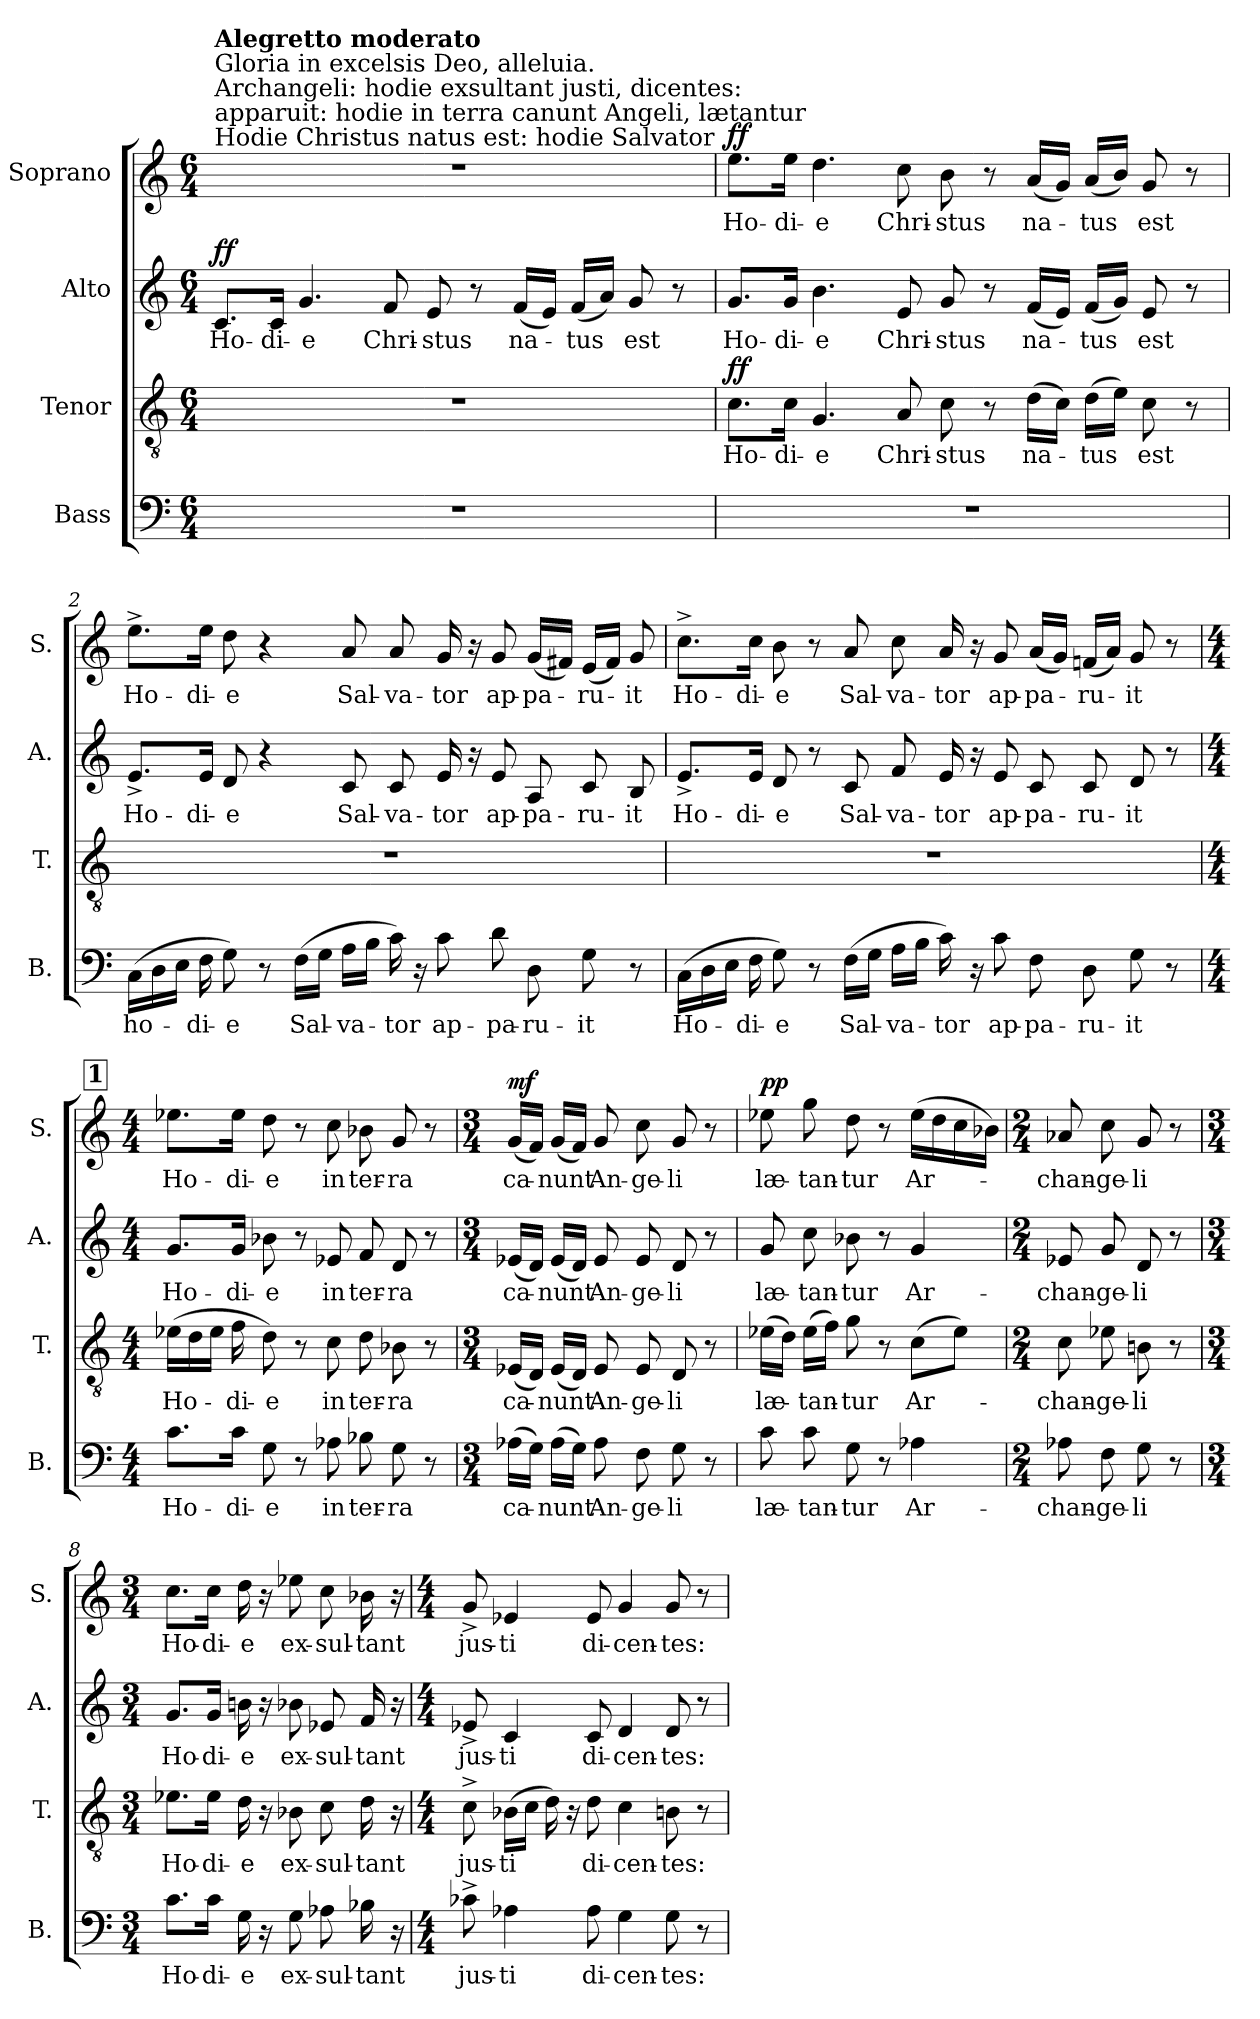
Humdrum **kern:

**kern	**text	**kern	**text	**dynam	**kern	**text	**dynam	**kern	**text	**dynam
*part4	*part4	*part3	*part3	*part3	*part2	*part2	*part2	*part1	*part1	*part1
*staff4	*staff4	*staff3	*staff3	*staff3	*staff2	*staff2	*staff2	*staff1	*staff1	*staff1
*I"Bass	*	*I"Tenor	*	*	*I"Alto	*	*	*I"Soprano	*	*
*I'B.	*	*I'T.	*	*	*I'A.	*	*	*I'S.	*	*
*clefF4	*	*clefGv2	*	*	*clefG2	*	*	*clefG2	*	*
*k[]	*	*k[]	*	*	*k[]	*	*	*k[]	*	*
*M6/4	*	*M6/4	*	*	*M6/4	*	*	*M6/4	*	*
*MM92	*	*MM92	*	*	*MM92	*	*	*MM92	*	*
=1	=1	=1	=1	=1	=1	=1	=1	=1	=1	=1
!	!	!	!	!	!	!	!	!LO:TX:a:t=Hodie Christus natus est&colon; hodie Salvator	!	!
!	!	!	!	!	!	!	!	!LO:TX:a:t=apparuit&colon; hodie in terra canunt Angeli, lætantur	!	!
!	!	!	!	!	!	!	!	!LO:TX:a:t=Archangeli&colon; hodie exsultant justi, dicentes&colon;	!	!
!	!	!	!	!	!	!	!	!LO:TX:a:t=Gloria in excelsis Deo, alleluia.	!	!
!	!	!	!	!	!	!	!	!LO:TX:a:B:t=Alegretto moderato	!	!
!	!	!	!	!	!	!LO:LY:b	!LO:DY:a	!	!	!
1.r	.	1.r	.	.	8.c/L	Ho-	ff	1.r	.	.
!	!	!	!	!	!	!LO:LY:b	!	!	!	!
.	.	.	.	.	16c/Jk	-di-	.	.	.	.
!	!	!	!	!	!	!LO:LY:b	!	!	!	!
.	.	.	.	.	4.g/	-e	.	.	.	.
!	!	!	!	!	!	!LO:LY:b	!	!	!	!
.	.	.	.	.	8f/	Chri-	.	.	.	.
!	!	!	!	!	!	!LO:LY:b	!	!	!	!
.	.	.	.	.	8e/	-stus	.	.	.	.
.	.	.	.	.	8r	.	.	.	.	.
!	!	!	!	!	!	!LO:LY:b	!	!	!	!
.	.	.	.	.	(<16f/LL	na-	.	.	.	.
.	.	.	.	.	16e/JJ)	.	.	.	.	.
!	!	!	!	!	!	!LO:LY:b	!	!	!	!
.	.	.	.	.	(<16f/LL	-tus	.	.	.	.
.	.	.	.	.	16a/JJ)	.	.	.	.	.
!	!	!	!	!	!	!LO:LY:b	!	!	!	!
.	.	.	.	.	8g/	est	.	.	.	.
.	.	.	.	.	8r	.	.	.	.	.
!!LO:LB:g=z
=1	=1	=1	=1	=1	=1	=1	=1	=1	=1	=1
!	!	!	!LO:LY:b	!LO:DY:a	!	!LO:LY:b	!	!	!LO:LY:b	!LO:DY:a
1.r	.	8.c\L	Ho-	ff	8.g/L	Ho-	.	8.ee\L	Ho-	ff
!	!	!	!LO:LY:b	!	!	!LO:LY:b	!	!	!LO:LY:b	!
.	.	16c\Jk	-di-	.	16g/Jk	-di-	.	16ee\Jk	-di-	.
!	!	!	!LO:LY:b	!	!	!LO:LY:b	!	!	!LO:LY:b	!
.	.	4.G/	-e	.	4.b\	-e	.	4.dd\	-e	.
!	!	!	!LO:LY:b	!	!	!LO:LY:b	!	!	!LO:LY:b	!
.	.	8A/	Chri-	.	8e/	Chri-	.	8cc\	Chri-	.
!	!	!	!LO:LY:b	!	!	!LO:LY:b	!	!	!LO:LY:b	!
.	.	8c\	-stus	.	8g/	-stus	.	8b\	-stus	.
.	.	8r	.	.	8r	.	.	8r	.	.
!	!	!	!LO:LY:b	!	!	!LO:LY:b	!	!	!LO:LY:b	!
.	.	(>16d\LL	na-	.	(<16f/LL	na-	.	(<16a/LL	na-	.
.	.	16c\JJ)	.	.	16e/JJ)	.	.	16g/JJ)	.	.
!	!	!	!LO:LY:b	!	!	!LO:LY:b	!	!	!LO:LY:b	!
.	.	(>16d\LL	-tus	.	(<16f/LL	-tus	.	(<16a/LL	-tus	.
.	.	16e\JJ)	.	.	16g/JJ)	.	.	16b/JJ)	.	.
!	!	!	!LO:LY:b	!	!	!LO:LY:b	!	!	!LO:LY:b	!
.	.	8c\	est	.	8e/	est	.	8g/	est	.
.	.	8r	.	.	8r	.	.	8r	.	.
=2	=2	=2	=2	=2	=2	=2	=2	=2	=2	=2
!	!LO:LY:b	!	!	!	!	!LO:LY:b	!	!	!LO:LY:b	!
(>16C\LL	ho-	1.r	.	.	8.e^/L	Ho-	.	8.ee^\L	Ho-	.
16D\	.	.	.	.	.	.	.	.	.	.
16E\JJ	.	.	.	.	.	.	.	.	.	.
!	!LO:LY:b	!	!	!	!	!LO:LY:b	!	!	!LO:LY:b	!
16F\	-di-	.	.	.	16e/Jk	-di-	.	16ee\Jk	-di-	.
!	!LO:LY:b	!	!	!	!	!LO:LY:b	!	!	!LO:LY:b	!
8G\)	-e	.	.	.	8d/	-e	.	8dd\	-e	.
8r	.	.	.	.	4r	.	.	4r	.	.
!	!LO:LY:b	!	!	!	!	!	!	!	!	!
(>16F\LL	Sal-	.	.	.	.	.	.	.	.	.
16G\JJ	.	.	.	.	.	.	.	.	.	.
!	!LO:LY:b	!	!	!	!	!LO:LY:b	!	!	!LO:LY:b	!
16A\LL	-va-	.	.	.	8c/	Sal-	.	8a/	Sal-	.
16B\JJ	.	.	.	.	.	.	.	.	.	.
!	!LO:LY:b	!	!	!	!	!LO:LY:b	!	!	!LO:LY:b	!
16c\)	-tor	.	.	.	8c/	-va-	.	8a/	-va-	.
16r	.	.	.	.	.	.	.	.	.	.
!	!LO:LY:b	!	!	!	!	!LO:LY:b	!	!	!LO:LY:b	!
8c\	ap-	.	.	.	16e/	-tor	.	16g/	-tor	.
.	.	.	.	.	16r	.	.	16r	.	.
!	!LO:LY:b	!	!	!	!	!LO:LY:b	!	!	!LO:LY:b	!
8d\	-pa-	.	.	.	8e/	ap-	.	8g/	ap-	.
!	!LO:LY:b	!	!	!	!	!LO:LY:b	!	!	!LO:LY:b	!
8D\	-ru-	.	.	.	8A/	-pa-	.	(<16g/LL	-pa-	.
.	.	.	.	.	.	.	.	16f#X/JJ)	.	.
!	!LO:LY:b	!	!	!	!	!LO:LY:b	!	!	!LO:LY:b	!
8G\	-it	.	.	.	8c/	-ru-	.	(<16e/LL	-ru-	.
.	.	.	.	.	.	.	.	16f#/JJ)	.	.
!	!	!	!	!	!	!LO:LY:b	!	!	!LO:LY:b	!
8r	.	.	.	.	8B/	-it	.	8g/	-it	.
!!LO:PB:g=z
=3	=3	=3	=3	=3	=3	=3	=3	=3	=3	=3
!	!LO:LY:b	!	!	!	!	!LO:LY:b	!	!	!LO:LY:b	!
(>16C\LL	Ho-	1.r	.	.	8.e^/L	Ho-	.	8.cc^\L	Ho-	.
16D\	.	.	.	.	.	.	.	.	.	.
16E\JJ	.	.	.	.	.	.	.	.	.	.
!	!LO:LY:b	!	!	!	!	!LO:LY:b	!	!	!LO:LY:b	!
16F\	-di-	.	.	.	16e/Jk	-di-	.	16cc\Jk	-di-	.
!	!LO:LY:b	!	!	!	!	!LO:LY:b	!	!	!LO:LY:b	!
8G\)	-e	.	.	.	8d/	-e	.	8b\	-e	.
8r	.	.	.	.	8r	.	.	8r	.	.
!	!LO:LY:b	!	!	!	!	!LO:LY:b	!	!	!LO:LY:b	!
(>16F\LL	Sal-	.	.	.	8c/	Sal-	.	8a/	Sal-	.
16G\JJ	.	.	.	.	.	.	.	.	.	.
!	!LO:LY:b	!	!	!	!	!LO:LY:b	!	!	!LO:LY:b	!
16A\LL	-va-	.	.	.	8f/	-va-	.	8cc\	-va-	.
16B\JJ	.	.	.	.	.	.	.	.	.	.
!	!LO:LY:b	!	!	!	!	!LO:LY:b	!	!	!LO:LY:b	!
16c\)	-tor	.	.	.	16e/	-tor	.	16a/	-tor	.
16r	.	.	.	.	16r	.	.	16r	.	.
!	!LO:LY:b	!	!	!	!	!LO:LY:b	!	!	!LO:LY:b	!
8c\	ap-	.	.	.	8e/	ap-	.	8g/	ap-	.
!	!LO:LY:b	!	!	!	!	!LO:LY:b	!	!	!LO:LY:b	!
8F\	-pa-	.	.	.	8c/	-pa-	.	(<16a/LL	-pa-	.
.	.	.	.	.	.	.	.	16g/JJ)	.	.
!	!LO:LY:b	!	!	!	!	!LO:LY:b	!	!	!LO:LY:b	!
8D\	-ru-	.	.	.	8c/	-ru-	.	(<16fn/LL	-ru-	.
.	.	.	.	.	.	.	.	16a/JJ)	.	.
!	!LO:LY:b	!	!	!	!	!LO:LY:b	!	!	!LO:LY:b	!
8G\	-it	.	.	.	8d/	-it	.	8g/	-it	.
8r	.	.	.	.	8r	.	.	8r	.	.
!!LO:LB:g=z
!!LO:REH:place=s1:a:B:fs=14:t=1
=4	=4	=4	=4	=4	=4	=4	=4	=4	=4	=4
*M4/4	*	*M4/4	*	*	*M4/4	*	*	*M4/4	*	*
!	!LO:LY:b	!	!LO:LY:b	!	!	!LO:LY:b	!	!	!LO:LY:b	!LO:DY:a
!	!	!	!	!	!	!	!	!	!	!LO:DY:n=1:a
8.c\L	Ho-	(>16e-X\LL	Ho-	.	8.g/L	Ho-	.	8.ee-X\L	Ho-	p other-dynamics
.	.	16d\	.	.	.	.	.	.	.	.
.	.	16e-\JJ	.	.	.	.	.	.	.	.
!	!LO:LY:b	!	!LO:LY:b	!	!	!LO:LY:b	!	!	!LO:LY:b	!
16c\Jk	-di-	16f\	-di-	.	16g/Jk	-di-	.	16ee-\Jk	-di-	.
!	!LO:LY:b	!	!LO:LY:b	!	!	!LO:LY:b	!	!	!LO:LY:b	!
8G\	-e	8d\)	-e	.	8b-X\	-e	.	8dd\	-e	.
8r	.	8r	.	.	8r	.	.	8r	.	.
!	!LO:LY:b	!	!LO:LY:b	!	!	!LO:LY:b	!	!	!LO:LY:b	!
8A-X\	in	8c\	in	.	8e-X/	in	.	8cc\	in	.
!	!LO:LY:b	!	!LO:LY:b	!	!	!LO:LY:b	!	!	!LO:LY:b	!
8B-X\	ter-	8d\	ter-	.	8f/	ter-	.	8b-X\	ter-	.
!	!LO:LY:b	!	!LO:LY:b	!	!	!LO:LY:b	!	!	!LO:LY:b	!
8G\	-ra	8B-X\	-ra	.	8d/	-ra	.	8g/	-ra	.
8r	.	8r	.	.	8r	.	.	8r	.	.
=5	=5	=5	=5	=5	=5	=5	=5	=5	=5	=5
*M3/4	*	*M3/4	*	*	*M3/4	*	*	*M3/4	*	*
!	!LO:LY:b	!	!LO:LY:b	!	!	!LO:LY:b	!	!	!LO:LY:b	!LO:DY:a
(>16A-X\LL	ca-	(<16E-X/LL	ca-	.	(<16e-X/LL	ca-	.	(<16g/LL	ca-	mf
16G\JJ)	.	16D/JJ)	.	.	16d/JJ)	.	.	16f/JJ)	.	.
!	!LO:LY:b	!	!LO:LY:b	!	!	!LO:LY:b	!	!	!LO:LY:b	!
(>16A-\LL	-nunt	(<16E-/LL	-nunt	.	(<16e-/LL	-nunt	.	(<16g/LL	-nunt	.
16G\JJ)	.	16D/JJ)	.	.	16d/JJ)	.	.	16f/JJ)	.	.
!	!LO:LY:b	!	!LO:LY:b	!	!	!LO:LY:b	!	!	!LO:LY:b	!
8A-\	An-	8E-/	An-	.	8e-/	An-	.	8g/	An-	.
!	!LO:LY:b	!	!LO:LY:b	!	!	!LO:LY:b	!	!	!LO:LY:b	!
8F\	-ge-	8E-/	-ge-	.	8e-/	-ge-	.	8cc\	-ge-	.
!	!LO:LY:b	!	!LO:LY:b	!	!	!LO:LY:b	!	!	!LO:LY:b	!
8G\	-li	8D/	-li	.	8d/	-li	.	8g/	-li	.
8r	.	8r	.	.	8r	.	.	8r	.	.
!!LO:LB:g=z
=6	=6	=6	=6	=6	=6	=6	=6	=6	=6	=6
!	!LO:LY:b	!	!LO:LY:b	!	!	!LO:LY:b	!	!	!LO:LY:b	!LO:DY:a
8c\	læ-	(>16e-X\LL	læ-	.	8g/	læ-	.	8ee-X\	læ-	pp
.	.	16d\JJ)	.	.	.	.	.	.	.	.
!	!LO:LY:b	!	!LO:LY:b	!	!	!LO:LY:b	!	!	!LO:LY:b	!
8c\	-tan-	(>16e-\LL	-tan-	.	8cc\	-tan-	.	8gg\	-tan-	.
.	.	16f\JJ)	.	.	.	.	.	.	.	.
!	!LO:LY:b	!	!LO:LY:b	!	!	!LO:LY:b	!	!	!LO:LY:b	!
8G\	-tur	8g\	-tur	.	8b-X\	-tur	.	8dd\	-tur	.
8r	.	8r	.	.	8r	.	.	8r	.	.
!	!LO:LY:b	!	!LO:LY:b	!	!	!LO:LY:b	!	!	!LO:LY:b	!
4A-X\	Ar-	(>8c\L	Ar-	.	4g/	Ar-	.	(>16ee-\LL	Ar-	.
.	.	.	.	.	.	.	.	16dd\	.	.
.	.	8e-\J)	.	.	.	.	.	16cc\	.	.
.	.	.	.	.	.	.	.	16b-X\JJ)	.	.
=7	=7	=7	=7	=7	=7	=7	=7	=7	=7	=7
*M2/4	*	*M2/4	*	*	*M2/4	*	*	*M2/4	*	*
!	!LO:LY:b	!	!LO:LY:b	!	!	!LO:LY:b	!	!	!LO:LY:b	!
8A-X\	-chan-	8c\	-chan-	.	8e-X/	-chan-	.	8a-X/	-chan-	.
!	!LO:LY:b	!	!LO:LY:b	!	!	!LO:LY:b	!	!	!LO:LY:b	!
8F\	-ge-	8e-X\	-ge-	.	8g/	-ge-	.	8cc\	-ge-	.
!	!LO:LY:b	!	!LO:LY:b	!	!	!LO:LY:b	!	!	!LO:LY:b	!
8G\	-li	8Bn\	-li	.	8d/	-li	.	8g/	-li	.
8r	.	8r	.	.	8r	.	.	8r	.	.
=8	=8	=8	=8	=8	=8	=8	=8	=8	=8	=8
*M3/4	*	*M3/4	*	*	*M3/4	*	*	*M3/4	*	*
!	!LO:LY:b	!	!LO:LY:b	!	!	!LO:LY:b	!	!	!LO:LY:b	!LO:DY:a
!	!	!	!	!	!	!	!	!	!	!LO:DY:n=1:a
8.c\L	Ho-	8.e-X\L	Ho-	.	8.g/L	Ho-	.	8.cc\L	Ho-	f other-dynamics
!	!LO:LY:b	!	!LO:LY:b	!	!	!LO:LY:b	!	!	!LO:LY:b	!
16c\Jk	-di-	16e-\Jk	-di-	.	16g/Jk	-di-	.	16cc\Jk	-di-	.
!	!LO:LY:b	!	!LO:LY:b	!	!	!LO:LY:b	!	!	!LO:LY:b	!
16G\	-e	16d\	-e	.	16bn\	-e	.	16dd\	-e	.
16r	.	16r	.	.	16r	.	.	16r	.	.
!	!LO:LY:b	!	!LO:LY:b	!	!	!LO:LY:b	!	!	!LO:LY:b	!
8G\	ex-	8B-X\	ex-	.	8b-X\	ex-	.	8ee-X\	ex-	.
!	!LO:LY:b	!	!LO:LY:b	!	!	!LO:LY:b	!	!	!LO:LY:b	!
8A-X\	-sul-	8c\	-sul-	.	8e-X/	-sul-	.	8cc\	-sul-	.
!	!LO:LY:b	!	!LO:LY:b	!	!	!LO:LY:b	!	!	!LO:LY:b	!
16B-X\	-tant	16d\	-tant	.	16f/	-tant	.	16b-X\	-tant	.
16r	.	16r	.	.	16r	.	.	16r	.	.
!!LO:PB:g=z
=9	=9	=9	=9	=9	=9	=9	=9	=9	=9	=9
*M4/4	*	*M4/4	*	*	*M4/4	*	*	*M4/4	*	*
!	!LO:LY:b	!	!LO:LY:b	!	!	!LO:LY:b	!	!	!LO:LY:b	!
8c-X^\	jus-	8c^\	jus-	.	8e-X^/	jus-	.	8g^/	jus-	.
!	!LO:LY:b	!	!LO:LY:b	!	!	!LO:LY:b	!	!	!LO:LY:b	!
4A-X\	-ti	(>16B-X\LL	-ti	.	4c/	-ti	.	4e-X/	-ti	.
.	.	16c\JJ	.	.	.	.	.	.	.	.
.	.	16d\)	.	.	.	.	.	.	.	.
.	.	16r	.	.	.	.	.	.	.	.
!	!LO:LY:b	!	!LO:LY:b	!	!	!LO:LY:b	!	!	!LO:LY:b	!
8A-\	di-	8d\	di-	.	8c/	di-	.	8e-/	di-	.
!	!LO:LY:b	!	!LO:LY:b	!	!	!LO:LY:b	!	!	!LO:LY:b	!
4G\	-cen-	4c\	-cen-	.	4d/	-cen-	.	4g/	-cen-	.
!	!LO:LY:b	!	!LO:LY:b	!	!	!LO:LY:b	!	!	!LO:LY:b	!
8G\	-tes:	8Bn\	-tes:	.	8d/	-tes:	.	8g/	-tes:	.
8r	.	8r	.	.	8r	.	.	8r	.	.
=	=	=	=	=	=	=	=	=	=	=
*-	*-	*-	*-	*-	*-	*-	*-	*-	*-	*-
